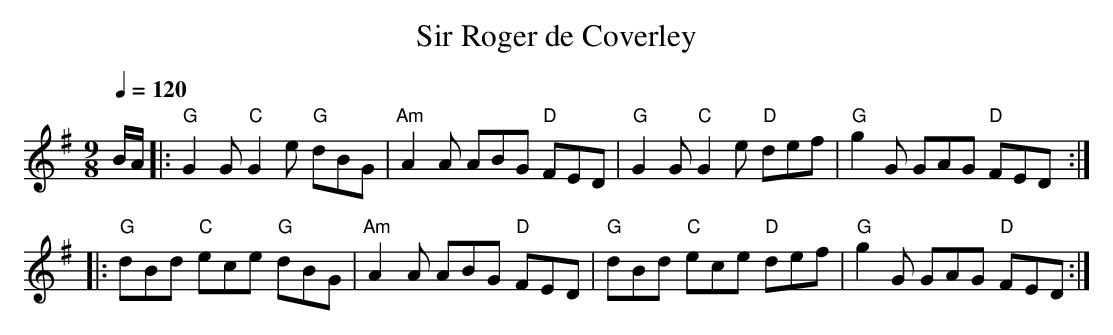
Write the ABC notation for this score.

X:1
T:Sir Roger de Coverley     %Tune name
Q:1/4=120     %Tempo
M:9/8     %Meter
L:1/8     %
K:G
B/A/ |: "G"G2 G "C"G2 e "G"dBG | "Am"A2 A ABG "D"FED | "G"G2 G "C"G2 e "D"def | "G"g2 G GAG "D"FED :|
|: "G"dBd "C"ece "G"dBG | "Am"A2 A ABG "D"FED | "G"dBd "C"ece "D"def | "G"g2 G GAG "D"FED :|
